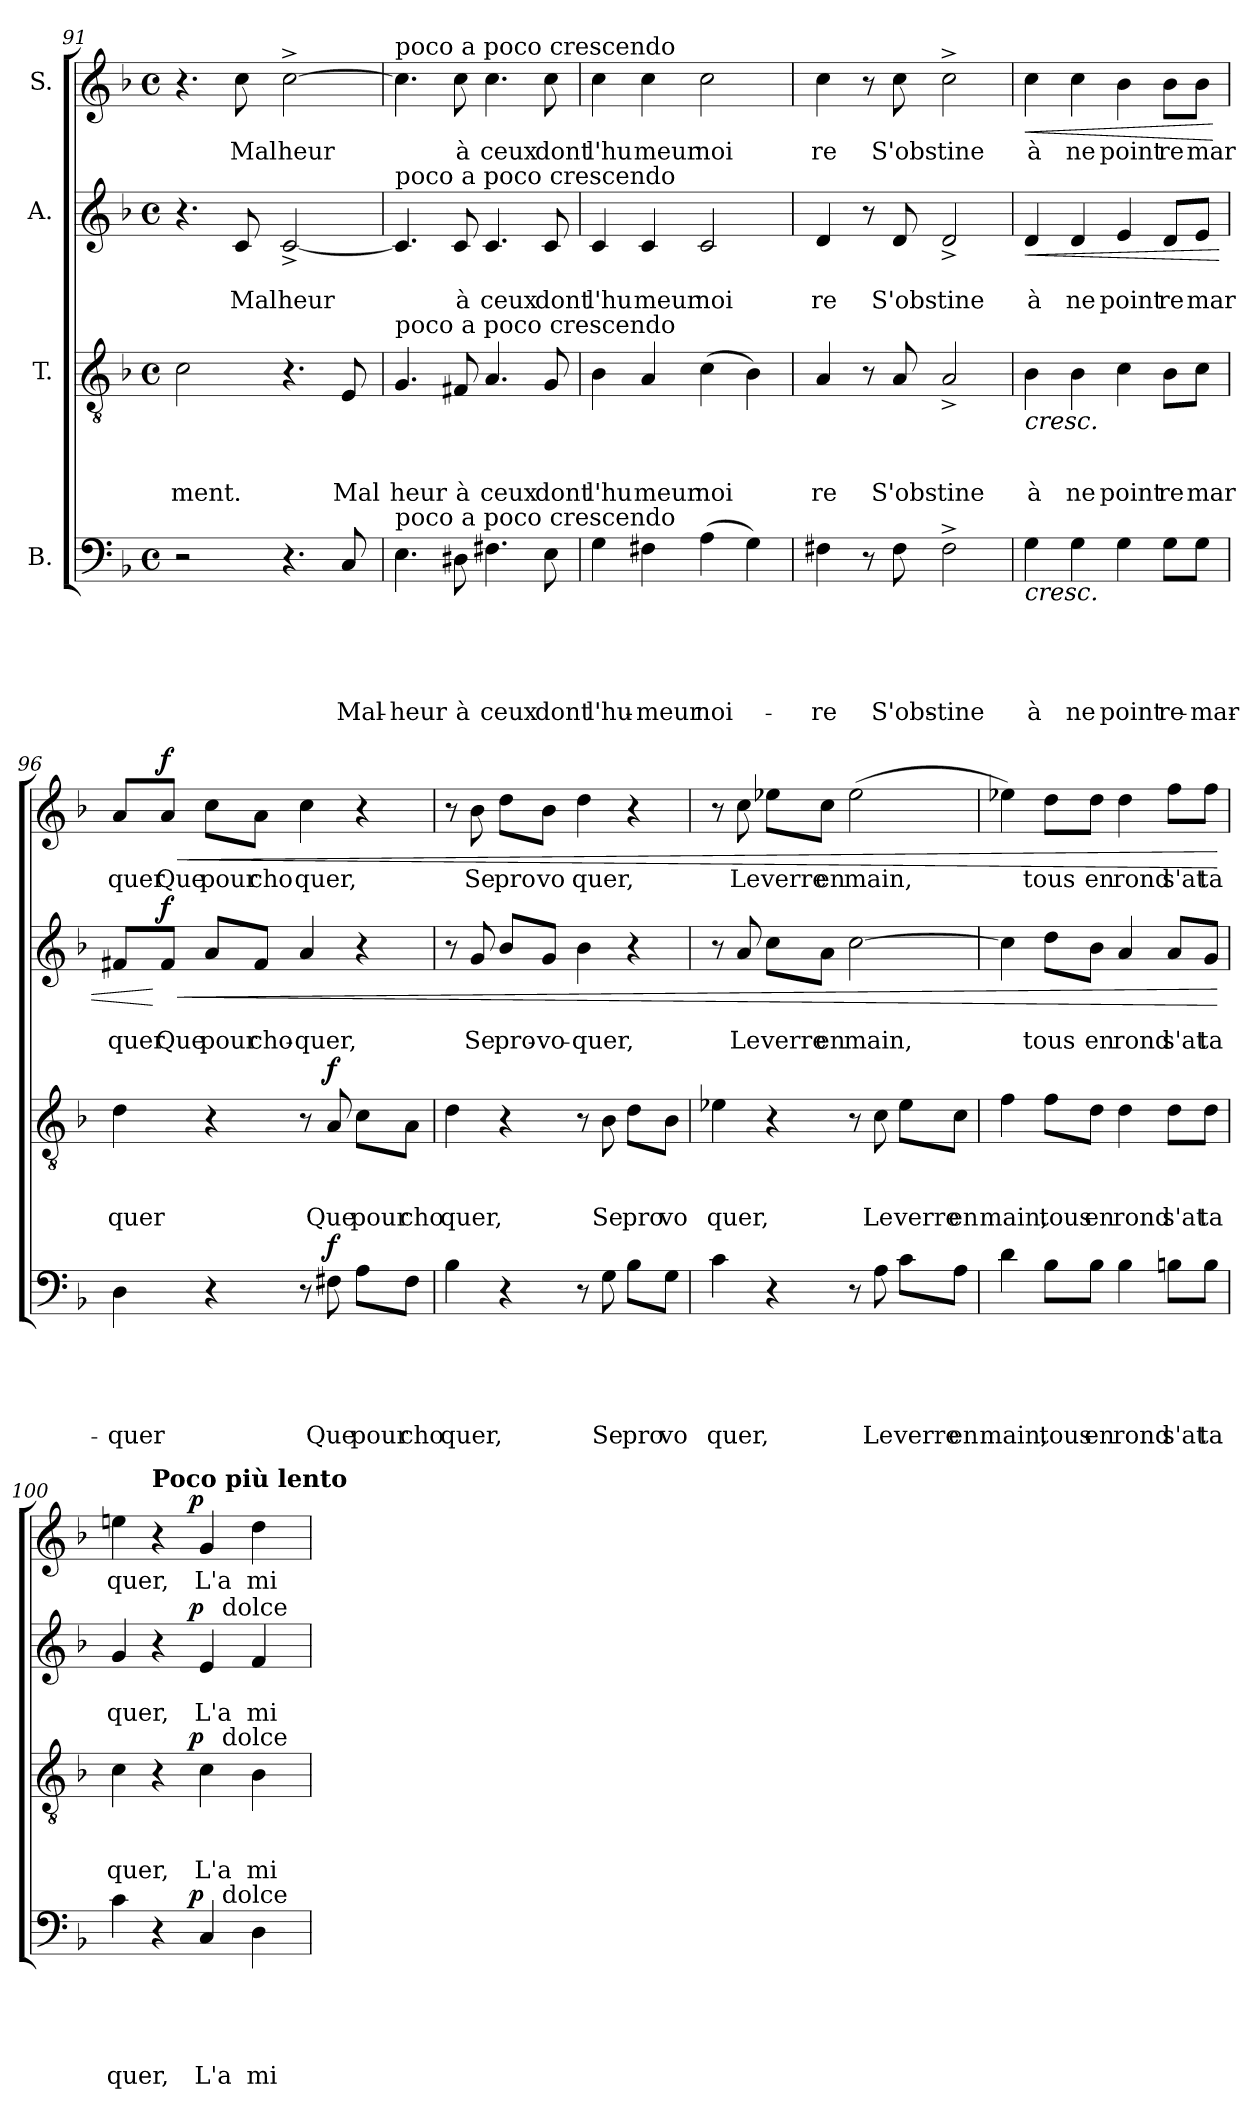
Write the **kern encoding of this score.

**kern	**text	**text	**text	**text	**text	**dynam	**kern	**text	**text	**text	**dynam	**kern	**text	**text	**dynam	**kern	**text	**dynam
*part4	*part4	*part4	*part4	*part4	*part4	*part4	*part3	*part3	*part3	*part3	*part3	*part2	*part2	*part2	*part2	*part1	*part1	*part1
*staff4	*staff4	*staff4	*staff4	*staff4	*staff4	*staff4	*staff3	*staff3	*staff3	*staff3	*staff3	*staff2	*staff2	*staff2	*staff2	*staff1	*staff1	*staff1
*I"B.	*	*	*	*	*	*	*I"T.	*	*	*	*	*I"A.	*	*	*	*I"S.	*	*
!!LO:LB:g=z
*clefF4	*	*	*	*	*	*	*clefGv2	*	*	*	*	*clefG2	*	*	*	*clefG2	*	*
*k[b-]	*	*	*	*	*	*	*k[b-]	*	*	*	*	*k[b-]	*	*	*	*k[b-]	*	*
*F:	*	*	*	*	*	*	*F:	*	*	*	*	*F:	*	*	*	*F:	*	*
*M4/4	*	*	*	*	*	*	*M4/4	*	*	*	*	*M4/4	*	*	*	*M4/4	*	*
*met(c)	*	*	*	*	*	*	*met(c)	*	*	*	*	*met(c)	*	*	*	*met(c)	*	*
=91	=91	=91	=91	=91	=91	=91	=91	=91	=91	=91	=91	=91	=91	=91	=91	=91	=91	=91
!	!	!	!	!	!	!	!	!	!	!LO:LY:b	!	!	!	!	!	!	!	!
2r	.	.	.	.	.	.	2c\	.	.	ment.	.	4.r	.	.	.	4.r	.	.
!	!	!	!	!	!	!	!	!	!	!	!	!	!	!LO:LY:b	!	!	!LO:LY:b	!
.	.	.	.	.	.	.	.	.	.	.	.	8c/	.	Mal	.	8cc\	Mal	.
!	!	!	!	!	!	!	!	!	!	!	!	!	!	!LO:LY:b	!	!	!LO:LY:b	!
4.r	.	.	.	.	.	.	4.r	.	.	.	.	[<2c^</	.	heur	.	[>2cc^>\	heur	.
!	!	!	!	!	!LO:LY:b	!	!	!	!	!LO:LY:b	!	!	!	!	!	!	!	!
8C/	.	.	.	.	Mal-	.	8E/	.	.	Mal	.	.	.	.	.	.	.	.
=92	=92	=92	=92	=92	=92	=92	=92	=92	=92	=92	=92	=92	=92	=92	=92	=92	=92	=92
!	!	!	!	!	!	!	!	!	!	!	!	!	!	!	!	!LO:TX:a:t=poco a poco crescendo	!	!
!	!	!	!	!	!	!	!	!	!	!	!	!LO:TX:a:t=poco a poco crescendo	!	!	!	!	!	!
!	!	!	!	!	!	!	!LO:TX:a:t=poco a poco crescendo	!	!	!	!	!	!	!	!	!	!	!
!LO:TX:a:t=poco a poco crescendo	!	!	!	!	!	!	!	!	!	!	!	!	!	!	!	!	!	!
!	!	!	!	!	!LO:LY:b	!	!	!	!	!LO:LY:b	!	!	!	!	!	!	!	!
4.E\	.	.	.	.	-heur	.	4.G/	.	.	heur	.	4.c/]	.	.	.	4.cc\]	.	.
!	!	!	!	!	!LO:LY:b	!	!	!	!	!LO:LY:b	!	!	!	!LO:LY:b	!	!	!LO:LY:b	!
8D#X\	.	.	.	.	à	.	8F#X/	.	.	à	.	8c/	.	à	.	8cc\	à	.
!	!	!	!	!	!LO:LY:b	!	!	!	!	!LO:LY:b	!	!	!	!LO:LY:b	!	!	!LO:LY:b	!
4.F#X\	.	.	.	.	ceux	.	4.A/	.	.	ceux	.	4.c/	.	ceux	.	4.cc\	ceux	.
!	!	!	!	!	!LO:LY:b	!	!	!	!	!LO:LY:b	!	!	!	!LO:LY:b	!	!	!LO:LY:b	!
8E\	.	.	.	.	dont	.	8G/	.	.	dont	.	8c/	.	dont	.	8cc\	dont	.
=93	=93	=93	=93	=93	=93	=93	=93	=93	=93	=93	=93	=93	=93	=93	=93	=93	=93	=93
!	!	!	!	!	!LO:LY:b	!	!	!	!	!LO:LY:b	!	!	!	!LO:LY:b	!	!	!LO:LY:b	!
4G\	.	.	.	.	l'hu-	.	4B-\	.	.	l'hu	.	4c/	.	l'hu	.	4cc\	l'hu	.
!	!	!	!	!	!LO:LY:b	!	!	!	!	!LO:LY:b	!	!	!	!LO:LY:b	!	!	!LO:LY:b	!
4F#X\	.	.	.	.	-meur	.	4A/	.	.	meur	.	4c/	.	meur	.	4cc\	meur	.
!	!	!	!	!	!LO:LY:b	!	!	!	!	!LO:LY:b	!	!	!	!LO:LY:b	!	!	!LO:LY:b	!
(>4A\	.	.	.	.	noi-	.	(>4c\	.	.	noi	.	2c/	.	noi	.	2cc\	noi	.
4G\)	.	.	.	.	.	.	4B-\)	.	.	.	.	.	.	.	.	.	.	.
=94	=94	=94	=94	=94	=94	=94	=94	=94	=94	=94	=94	=94	=94	=94	=94	=94	=94	=94
!	!	!	!	!	!LO:LY:b	!	!	!	!	!LO:LY:b	!	!	!	!LO:LY:b	!	!	!LO:LY:b	!
4F#X\	.	.	.	.	-re	.	4A/	.	.	re	.	4d/	.	re	.	4cc\	re	.
8r	.	.	.	.	.	.	8r	.	.	.	.	8r	.	.	.	8r	.	.
!	!	!	!	!	!LO:LY:b	!	!	!	!	!LO:LY:b	!	!	!	!LO:LY:b	!	!	!LO:LY:b	!
8F#\	.	.	.	.	S'obs-	.	8A/	.	.	S'obs	.	8d/	.	S'obs	.	8cc\	S'obs	.
!	!	!	!	!	!LO:LY:b	!	!	!	!	!LO:LY:b	!	!	!	!LO:LY:b	!	!	!LO:LY:b	!
2F#^>\	.	.	.	.	-tine	.	2A^</	.	.	tine	.	2d^</	.	tine	.	2cc^>\	tine	.
=95	=95	=95	=95	=95	=95	=95	=95	=95	=95	=95	=95	=95	=95	=95	=95	=95	=95	=95
!	!	!	!	!	!LO:LY:b	!LO:HP:b	!	!	!	!LO:LY:b	!LO:HP:b	!	!	!LO:LY:b	!LO:HP:b	!	!LO:LY:b	!LO:HP:b
4G\	.	.	.	.	à	<	4B-\	.	.	à	<	4d/	.	à	<	4cc\	à	<
!	!	!	!	!	!LO:LY:b	!	!	!	!	!LO:LY:b	!	!	!	!LO:LY:b	!	!	!LO:LY:b	!
4G\	.	.	.	.	ne	.	4B-\	.	.	ne	.	4d/	.	ne	.	4cc\	ne	.
!	!	!	!	!	!LO:LY:b	!	!	!	!	!LO:LY:b	!	!	!	!LO:LY:b	!	!	!LO:LY:b	!
4G\	.	.	.	.	point	.	4c\	.	.	point	.	4e/	.	point	.	4b-\	point	.
!	!	!	!	!	!LO:LY:b	!	!	!	!	!LO:LY:b	!	!	!	!LO:LY:b	!	!	!LO:LY:b	!
8G\L	.	.	.	.	re-	.	8B-\L	.	.	re	.	8d/L	.	re	.	8b-\L	re	.
!	!	!	!	!	!LO:LY:b	!	!	!	!	!LO:LY:b	!	!	!	!LO:LY:b	!	!	!LO:LY:b	!
8G\J	.	.	.	.	-mar-	.	8c\J	.	.	mar	.	8e/J	.	mar	.	8b-\J	mar	.
.	.	.	.	.	.	.	.	.	.	.	.	.	.	.	.	.	.	[
!!LO:PB:g=z
=96	=96	=96	=96	=96	=96	=96	=96	=96	=96	=96	=96	=96	=96	=96	=96	=96	=96	=96
!	!	!	!	!	!LO:LY:b	!	!	!	!	!LO:LY:b	!	!	!	!LO:LY:b	!	!	!LO:LY:b	!
4D\	.	.	.	.	-quer	.	4d\	.	.	quer	.	8f#X/L	.	quer	.	8a/L	quer	.
!	!	!	!	!	!	!	!	!	!	!	!	!	!	!LO:LY:b	!LO:HP:n=1:b	!	!LO:LY:b	!LO:HP:b
!	!	!	!	!	!	!	!	!	!	!	!	!	!	!	!LO:DY:n=1:a	!	!	!LO:DY:n=1:a
.	.	.	.	.	.	.	.	.	.	.	.	8f#/J	.	Que	[ < f	8a/J	Que	< f
!	!	!	!	!	!	!	!	!	!	!	!	!	!	!LO:LY:b	!	!	!LO:LY:b	!
4r	.	.	.	.	.	.	4r	.	.	.	.	8a/L	.	pour	.	8cc\L	pour	.
!	!	!	!	!	!	!	!	!	!	!	!	!	!	!LO:LY:b	!	!	!LO:LY:b	!
.	.	.	.	.	.	.	.	.	.	.	.	8f#/J	.	cho-	.	8a\J	cho	.
!	!	!	!	!	!	!	!	!	!	!	!	!	!	!LO:LY:b	!	!	!LO:LY:b	!
8r	.	.	.	.	.	.	8r	.	.	.	.	4a/	.	-quer,	.	4cc\	quer,	.
!	!	!	!	!	!LO:LY:b	!LO:DY:a	!	!	!	!LO:LY:b	!LO:DY:a	!	!	!	!	!	!	!
8F#X\	.	.	.	.	Que	f	8A/	.	.	Que	f	.	.	.	.	.	.	.
!	!	!	!	!	!LO:LY:b	!	!	!	!	!LO:LY:b	!	!	!	!	!	!	!	!
8A\L	.	.	.	.	pour	.	8c\L	.	.	pour	.	4r	.	.	.	4r	.	.
!	!	!	!	!	!LO:LY:b	!	!	!	!	!LO:LY:b	!	!	!	!	!	!	!	!
8F#\J	.	.	.	.	cho	.	8A\J	.	.	cho	.	.	.	.	.	.	.	.
=97	=97	=97	=97	=97	=97	=97	=97	=97	=97	=97	=97	=97	=97	=97	=97	=97	=97	=97
!	!	!	!	!	!LO:LY:b	!	!	!	!	!LO:LY:b	!	!	!	!	!	!	!	!
4B-\	.	.	.	.	quer,	.	4d\	.	.	quer,	.	8r	.	.	.	8r	.	.
!	!	!	!	!	!	!	!	!	!	!	!	!	!	!LO:LY:b	!	!	!LO:LY:b	!
.	.	.	.	.	.	.	.	.	.	.	.	8g/	.	Se	.	8b-\	Se	.
!	!	!	!	!	!	!	!	!	!	!	!	!	!	!LO:LY:b	!	!	!LO:LY:b	!
4r	.	.	.	.	.	.	4r	.	.	.	.	8b-/L	.	pro-	.	8dd\L	pro	.
!	!	!	!	!	!	!	!	!	!	!	!	!	!	!LO:LY:b	!	!	!LO:LY:b	!
.	.	.	.	.	.	.	.	.	.	.	.	8g/J	.	-vo-	.	8b-\J	vo	.
!	!	!	!	!	!	!	!	!	!	!	!	!	!	!LO:LY:b	!	!	!LO:LY:b	!
8r	.	.	.	.	.	.	8r	.	.	.	.	4b-\	.	-quer,	.	4dd\	quer,	.
!	!	!	!	!	!LO:LY:b	!	!	!	!	!LO:LY:b	!	!	!	!	!	!	!	!
8G\	.	.	.	.	Se	.	8B-\	.	.	Se	.	.	.	.	.	.	.	.
!	!	!	!	!	!LO:LY:b	!	!	!	!	!LO:LY:b	!	!	!	!	!	!	!	!
8B-\L	.	.	.	.	pro	.	8d\L	.	.	pro	.	4r	.	.	.	4r	.	.
!	!	!	!	!	!LO:LY:b	!	!	!	!	!LO:LY:b	!	!	!	!	!	!	!	!
8G\J	.	.	.	.	vo	.	8B-\J	.	.	vo	.	.	.	.	.	.	.	.
=98	=98	=98	=98	=98	=98	=98	=98	=98	=98	=98	=98	=98	=98	=98	=98	=98	=98	=98
!	!	!	!	!	!LO:LY:b	!	!	!	!	!LO:LY:b	!	!	!	!	!	!	!	!
4c\	.	.	.	.	quer,	.	4e-X\	.	.	quer,	.	8r	.	.	.	8r	.	.
!	!	!	!	!	!	!	!	!	!	!	!	!	!	!LO:LY:b	!	!	!LO:LY:b	!
.	.	.	.	.	.	.	.	.	.	.	.	8a/	.	Le	.	8cc\	Le	.
!	!	!	!	!	!	!	!	!	!	!	!	!	!	!LO:LY:b	!	!	!LO:LY:b	!
4r	.	.	.	.	.	.	4r	.	.	.	.	8cc\L	.	verre	.	8ee-X\L	verre	.
!	!	!	!	!	!	!	!	!	!	!	!	!	!	!LO:LY:b	!	!	!LO:LY:b	!
.	.	.	.	.	.	.	.	.	.	.	.	8a\J	.	en	.	8cc\J	en	.
!	!	!	!	!	!	!	!	!	!	!	!	!	!	!LO:LY:b	!	!	!LO:LY:b	!
8r	.	.	.	.	.	.	8r	.	.	.	.	[>2cc\	.	main,	.	(>2ee-\	main,	.
!	!	!	!	!	!LO:LY:b	!	!	!	!	!LO:LY:b	!	!	!	!	!	!	!	!
8A\	.	.	.	.	Le	.	8c\	.	.	Le	.	.	.	.	.	.	.	.
!	!	!	!	!	!LO:LY:b	!	!	!	!	!LO:LY:b	!	!	!	!	!	!	!	!
8c\L	.	.	.	.	verre	.	8e-\L	.	.	verre	.	.	.	.	.	.	.	.
!	!	!	!	!	!LO:LY:b	!	!	!	!	!LO:LY:b	!	!	!	!	!	!	!	!
8A\J	.	.	.	.	en	.	8c\J	.	.	en	.	.	.	.	.	.	.	.
!!LO:LB:g=z
=99	=99	=99	=99	=99	=99	=99	=99	=99	=99	=99	=99	=99	=99	=99	=99	=99	=99	=99
!	!	!	!	!	!LO:LY:b	!	!	!	!	!LO:LY:b	!	!	!	!	!	!	!	!
4d\	.	.	.	.	main,	.	4f\	.	.	main,	.	4cc\]	.	.	.	4ee-X\)	.	.
!	!	!	!	!	!LO:LY:b	!	!	!	!	!LO:LY:b	!	!	!	!LO:LY:b	!	!	!LO:LY:b	!
8B-\L	.	.	.	.	tous	.	8f\L	.	.	tous	.	8dd\L	.	tous	.	8dd\L	tous	.
!	!	!	!	!	!LO:LY:b	!	!	!	!	!LO:LY:b	!	!	!	!LO:LY:b	!	!	!LO:LY:b	!
8B-\J	.	.	.	.	en	.	8d\J	.	.	en	.	8b-\J	.	en	.	8dd\J	en	.
!	!	!	!	!	!LO:LY:b	!	!	!	!	!LO:LY:b	!	!	!	!LO:LY:b	!	!	!LO:LY:b	!
4B-\	.	.	.	.	rond	.	4d\	.	.	rond	.	4a/	.	rond	.	4dd\	rond	.
!	!	!	!	!	!LO:LY:b	!	!	!	!	!LO:LY:b	!	!	!	!LO:LY:b	!	!	!LO:LY:b	!
8Bn\L	.	.	.	.	s'at	.	8d\L	.	.	s'at	.	8a/L	.	s'at	.	8ff\L	s'at	.
!	!	!	!	!	!LO:LY:b	!	!	!	!	!LO:LY:b	!	!	!	!LO:LY:b	!	!	!LO:LY:b	!
8B\J	.	.	.	.	ta	.	8d\J	.	.	ta	.	8g/J	.	ta	.	8ff\J	ta	.
.	.	.	.	.	.	[	.	.	.	.	[	.	.	.	[	.	.	[
=100	=100	=100	=100	=100	=100	=100	=100	=100	=100	=100	=100	=100	=100	=100	=100	=100	=100	=100
!	!	!	!	!	!LO:LY:b	!	!	!	!	!LO:LY:b	!	!	!	!LO:LY:b	!	!	!LO:LY:b	!
*^	*	*	*	*	*	*	*^	*	*	*	*	*^	*	*	*	*^	*	*
*	*^	*	*	*	*	*	*	*	*^	*	*	*	*	*	*^	*	*	*	*	*	*	*
4c\	4...ryy	2ryy	.	.	.	.	quer,	.	4c\	4...ryy	2ryy	.	.	quer,	.	4g/	4...ryy	2ryy	.	quer,	.	4een\	4...ryy	quer,	.
!	!	!	!	!	!	!	!	!	!	!	!	!	!	!	!	!	!	!	!	!	!	!LO:TX:a:B:t=Poco più lento	!	!	!
4r	.	.	.	.	.	.	.	.	4r	.	.	.	.	.	.	4r	.	.	.	.	.	4r	.	.	.
!	!	!	!	!	!	!	!	!LO:DY:a	!	!	!	!	!	!	!LO:DY:a	!	!	!	!	!	!LO:DY:a	!	!	!	!LO:DY:a
.	2ryy	.	.	.	.	.	.	p	.	2ryy	.	.	.	.	p	.	2ryy	.	.	.	p	.	2ryy	.	p
!	!	!	!	!	!	!	!LO:LY:b	!	!	!	!	!	!	!LO:LY:b	!	!	!	!	!	!LO:LY:b	!	!	!	!LO:LY:b	!
4C/	.	16.ryy	.	.	.	.	L'a	.	4c\	.	16.ryy	.	.	L'a	.	4e/	.	16.ryy	.	L'a	.	4g/	.	L'a	.
!	!	!	!	!	!	!	!	!	!	!	!	!	!	!	!	!	!	!LO:TX:a:t=dolce	!	!	!	!	!	!	!
!	!	!	!	!	!	!	!	!	!	!	!LO:TX:a:t=dolce	!	!	!	!	!	!	!	!	!	!	!	!	!	!
!	!	!LO:TX:a:t=dolce	!	!	!	!	!	!	!	!	!	!	!	!	!	!	!	!	!	!	!	!	!	!	!
.	.	4ryy	.	.	.	.	.	.	.	.	4ryy	.	.	.	.	.	.	4ryy	.	.	.	.	.	.	.
!	!	!	!	!	!	!	!LO:LY:b	!	!	!	!	!	!	!LO:LY:b	!	!	!	!	!	!LO:LY:b	!	!	!	!LO:LY:b	!
4D\	.	.	.	.	.	.	mi	.	4B-\	.	.	.	.	mi	.	4f/	.	.	.	mi	.	4dd\	.	mi	.
.	.	8ryy	.	.	.	.	.	.	.	.	8ryy	.	.	.	.	.	.	8ryy	.	.	.	.	.	.	.
.	32ryy	32ryy	.	.	.	.	.	.	.	32ryy	32ryy	.	.	.	.	.	32ryy	32ryy	.	.	.	.	32ryy	.	.
*v	*v	*v	*	*	*	*	*	*	*	*	*	*	*	*	*	*v	*v	*v	*	*	*	*v	*v	*	*
*	*	*	*	*	*	*	*v	*v	*v	*	*	*	*	*	*	*	*	*	*	*
=	=	=	=	=	=	=	=	=	=	=	=	=	=	=	=	=	=	=
*-	*-	*-	*-	*-	*-	*-	*-	*-	*-	*-	*-	*-	*-	*-	*-	*-	*-	*-
